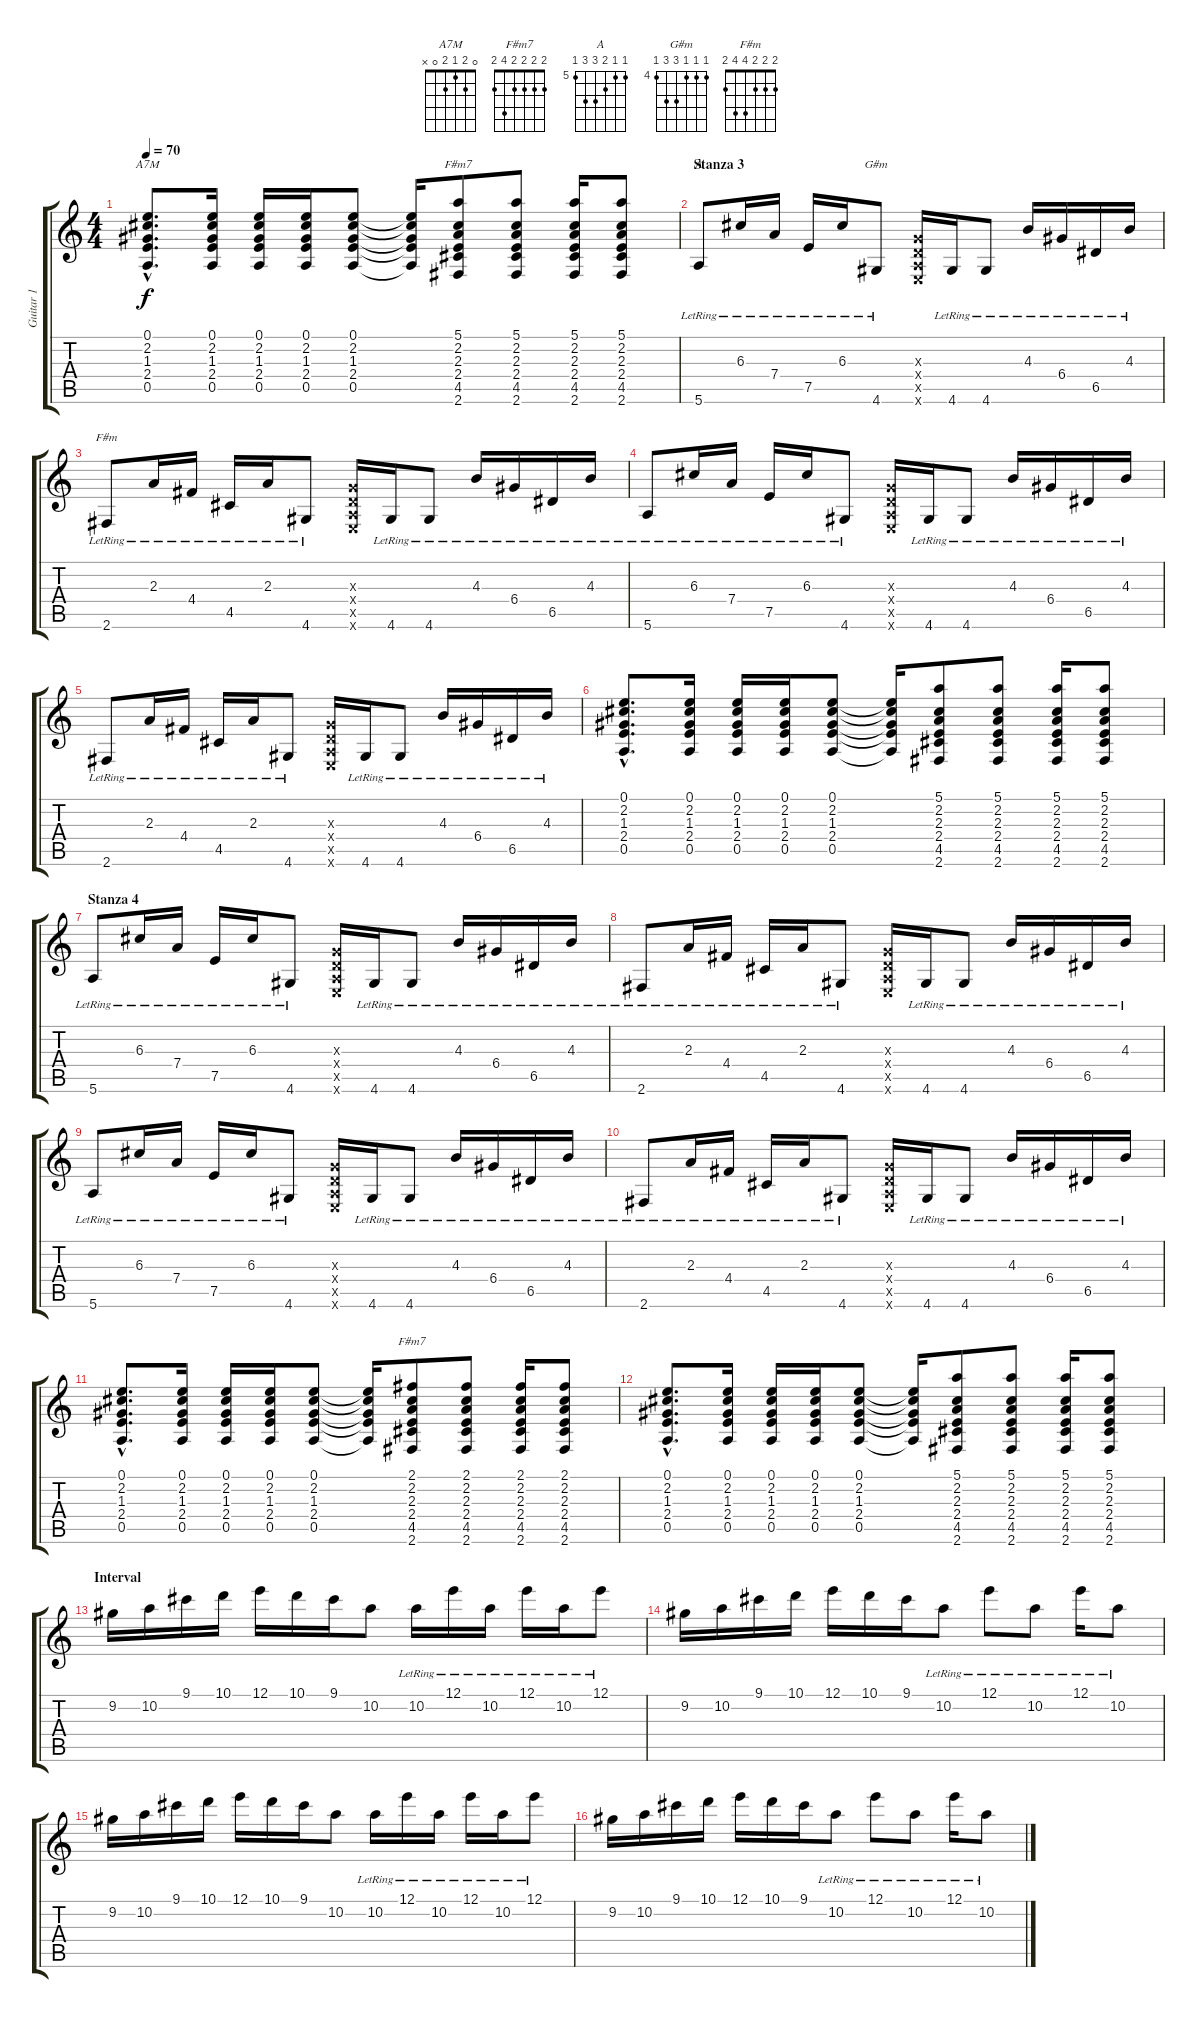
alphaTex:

\track ("Guitar 1" "Guitar 1") {instrument acousticguitarnylon}
\staff {score tabs}
\tuning (E4 B3 G3 D3 A2 E2) {hide}
\chord ("A7M" 0 2 1 2 0 x)
\chord ("F#m7" 5 2 2 2 4 2)
\chord ("A" 5 5 6 7 7 5) {firstfret 5}
\chord ("G#m" 4 4 4 6 6 4) {firstfret 4}
\chord ("F#m" 2 2 2 4 4 2)
\chord ("F#m7" 2 2 2 2 4 2)
\ts (4 4)
\tempo 70
\clef g2
\ks c
(0.1{hac} 2.2{hac} 1.3{hac} 2.4{hac} 0.5{hac}).8{d ch "A7M" dy f} (0.1 2.2 1.3 2.4 0.5).16 (0.1 2.2 1.3 2.4 0.5).16 (0.1 2.2 1.3 2.4 0.5).16 (0.1 2.2 1.3 2.4 0.5).8 (0.1{t} 2.2{t} 1.3{t} 2.4{t} 0.5{t}).16 (5.1 2.2 2.3 2.4 4.5 2.6).8{ch "F#m7"} (5.1 2.2 2.3 2.4 4.5 2.6).8 (5.1 2.2 2.3 2.4 4.5 2.6).16 (5.1 2.2 2.3 2.4 4.5 2.6).8 |
\section ("" "Stanza 3")
5.6{lr}.8{ch "A"} 6.3{lr}.16 7.4{lr}.16 7.5{lr}.16 6.3{lr}.16 4.6{lr}.8{ch "G#m"} (0.3{x} 0.4{x} 0.5{x} 0.6{x}).16 4.6{lr}.16 4.6{lr}.8 4.3{lr}.16 6.4{lr}.16 6.5{lr}.16 4.3{lr}.16 |
2.6{lr}.8{ch "F#m"} 2.3{lr}.16 4.4{lr}.16 4.5{lr}.16 2.3{lr}.16 4.6{lr}.8 (0.3{x} 0.4{x} 0.5{x} 0.6{x}).16 4.6{lr}.16 4.6{lr}.8 4.3{lr}.16 6.4{lr}.16 6.5{lr}.16 4.3{lr}.16 |
5.6{lr}.8 6.3{lr}.16 7.4{lr}.16 7.5{lr}.16 6.3{lr}.16 4.6{lr}.8 (0.3{x} 0.4{x} 0.5{x} 0.6{x}).16 4.6{lr}.16 4.6{lr}.8 4.3{lr}.16 6.4{lr}.16 6.5{lr}.16 4.3{lr}.16 |
2.6{lr}.8 2.3{lr}.16 4.4{lr}.16 4.5{lr}.16 2.3{lr}.16 4.6{lr}.8 (0.3{x} 0.4{x} 0.5{x} 0.6{x}).16 4.6{lr}.16 4.6{lr}.8 4.3{lr}.16 6.4{lr}.16 6.5{lr}.16 4.3{lr}.16 |
(0.1{hac} 2.2{hac} 1.3{hac} 2.4{hac} 0.5{hac}).8{d} (0.1 2.2 1.3 2.4 0.5).16 (0.1 2.2 1.3 2.4 0.5).16 (0.1 2.2 1.3 2.4 0.5).16 (0.1 2.2 1.3 2.4 0.5).8 (0.1{t} 2.2{t} 1.3{t} 2.4{t} 0.5{t}).16 (5.1 2.2 2.3 2.4 4.5 2.6).8 (5.1 2.2 2.3 2.4 4.5 2.6).8 (5.1 2.2 2.3 2.4 4.5 2.6).16 (5.1 2.2 2.3 2.4 4.5 2.6).8 |
\section ("" "Stanza 4")
5.6{lr}.8 6.3{lr}.16 7.4{lr}.16 7.5{lr}.16 6.3{lr}.16 4.6{lr}.8 (0.3{x} 0.4{x} 0.5{x} 0.6{x}).16 4.6{lr}.16 4.6{lr}.8 4.3{lr}.16 6.4{lr}.16 6.5{lr}.16 4.3{lr}.16 |
2.6{lr}.8 2.3{lr}.16 4.4{lr}.16 4.5{lr}.16 2.3{lr}.16 4.6{lr}.8 (0.3{x} 0.4{x} 0.5{x} 0.6{x}).16 4.6{lr}.16 4.6{lr}.8 4.3{lr}.16 6.4{lr}.16 6.5{lr}.16 4.3{lr}.16 |
5.6{lr}.8 6.3{lr}.16 7.4{lr}.16 7.5{lr}.16 6.3{lr}.16 4.6{lr}.8 (0.3{x} 0.4{x} 0.5{x} 0.6{x}).16 4.6{lr}.16 4.6{lr}.8 4.3{lr}.16 6.4{lr}.16 6.5{lr}.16 4.3{lr}.16 |
2.6{lr}.8 2.3{lr}.16 4.4{lr}.16 4.5{lr}.16 2.3{lr}.16 4.6{lr}.8 (0.3{x} 0.4{x} 0.5{x} 0.6{x}).16 4.6{lr}.16 4.6{lr}.8 4.3{lr}.16 6.4{lr}.16 6.5{lr}.16 4.3{lr}.16 |
(0.1{hac} 2.2{hac} 1.3{hac} 2.4{hac} 0.5{hac}).8{d} (0.1 2.2 1.3 2.4 0.5).16 (0.1 2.2 1.3 2.4 0.5).16 (0.1 2.2 1.3 2.4 0.5).16 (0.1 2.2 1.3 2.4 0.5).8 (0.1{t} 2.2{t} 1.3{t} 2.4{t} 0.5{t}).16 (2.1 2.2 2.3 2.4 4.5 2.6).8{ch "F#m7"} (2.1 2.2 2.3 2.4 4.5 2.6).8 (2.1 2.2 2.3 2.4 4.5 2.6).16 (2.1 2.2 2.3 2.4 4.5 2.6).8 |
(0.1{hac} 2.2{hac} 1.3{hac} 2.4{hac} 0.5{hac}).8{d} (0.1 2.2 1.3 2.4 0.5).16 (0.1 2.2 1.3 2.4 0.5).16 (0.1 2.2 1.3 2.4 0.5).16 (0.1 2.2 1.3 2.4 0.5).8 (0.1{t} 2.2{t} 1.3{t} 2.4{t} 0.5{t}).16 (5.1 2.2 2.3 2.4 4.5 2.6).8 (5.1 2.2 2.3 2.4 4.5 2.6).8 (5.1 2.2 2.3 2.4 4.5 2.6).16 (5.1 2.2 2.3 2.4 4.5 2.6).8 |
\section ("" "Interval")
9.2.16 10.2.16 9.1.16 10.1.16 12.1.16 10.1.16 9.1.16 10.2.8 10.2{lr}.16 12.1{lr}.16 10.2{lr}.16 12.1{lr}.16 10.2{lr}.16 12.1{lr}.8 |
9.2.16 10.2.16 9.1.16 10.1.16 12.1.16 10.1.16 9.1.16 10.2{lr}.8 12.1{lr}.8 10.2{lr}.8 12.1{lr}.16 10.2{lr}.8 |
9.2.16 10.2.16 9.1.16 10.1.16 12.1.16 10.1.16 9.1.16 10.2.8 10.2{lr}.16 12.1{lr}.16 10.2{lr}.16 12.1{lr}.16 10.2{lr}.16 12.1{lr}.8 |
9.2.16 10.2.16 9.1.16 10.1.16 12.1.16 10.1.16 9.1.16 10.2{lr}.8 12.1{lr}.8 10.2{lr}.8 12.1{lr}.16 10.2{lr}.8
